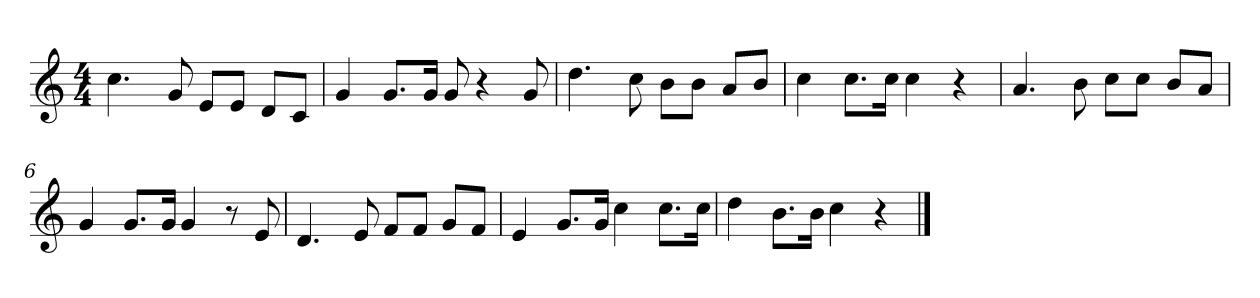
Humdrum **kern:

**kern
*part1
*staff1
*k[]
*M4/4
*MM120
=1
4.cc
8g
8eL
8eJ
8dL
8cJ
=2
4g
8.gL
16gJk
8g
4r
8g
=3
4.dd
8cc
8bL
8bJ
8aL
8bJ
=4
4cc
8.ccL
16ccJk
4cc
4r
=5
4.a
8b
8ccL
8ccJ
8bL
8aJ
=6
4g
8.gL
16gJk
4g
8r
8e
=7
4.d
8e
8fL
8fJ
8gL
8fJ
=8
4e
8.gL
16gJk
4cc
8.ccL
16ccJk
=9
4dd
8.bL
16bJk
4cc
4r
==
*-
